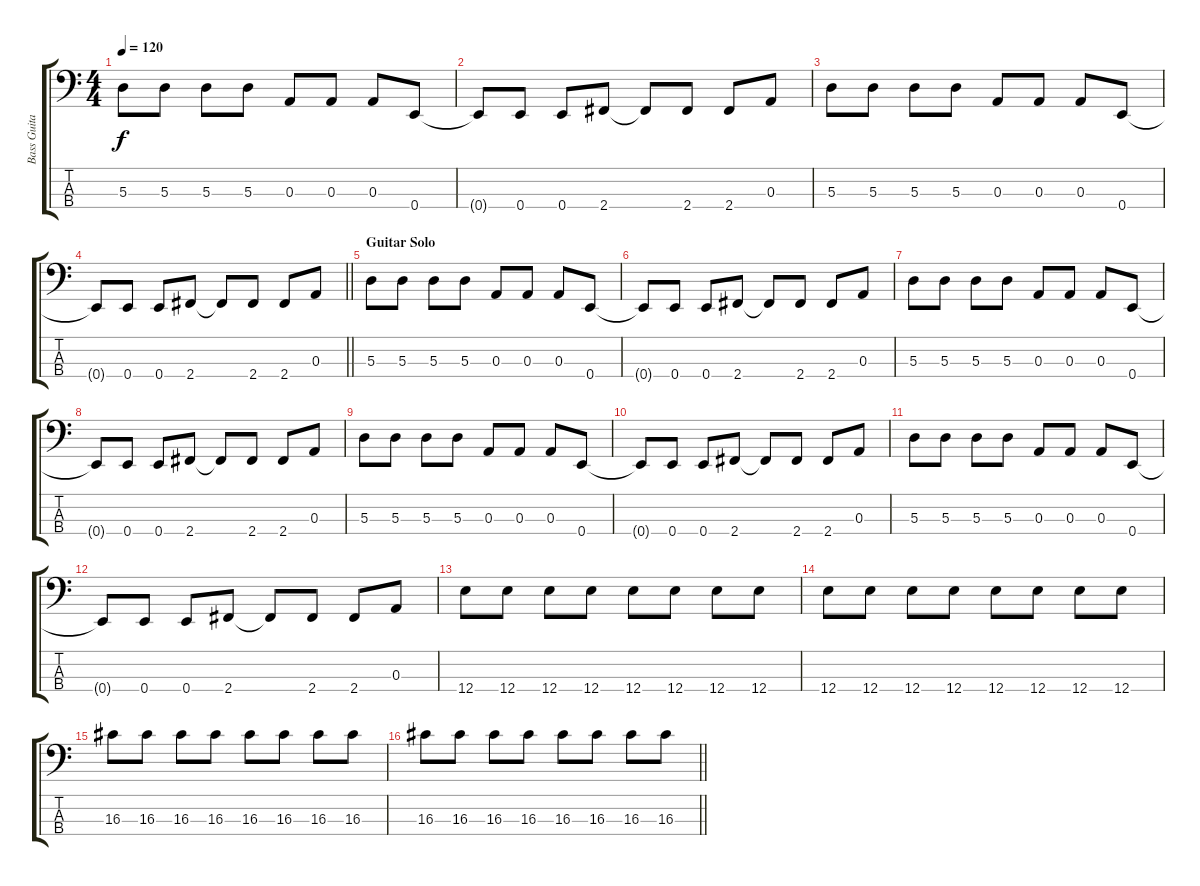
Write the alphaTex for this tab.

\track ("Bass Guitar" "Bass Guita") {instrument electricbasspick}
\staff {score tabs}
\tuning (G2 D2 A1 E1) {hide}
\ts (4 4)
\tempo 120
\clef f4
\ks c
5.3.8{dy f} 5.3.8 5.3.8 5.3.8 0.3.8 0.3.8 0.3.8 0.4.8 |
0.4{t}.8 0.4.8 0.4.8 2.4.8 2.4{t}.8 2.4.8 2.4.8 0.3.8 |
5.3.8 5.3.8 5.3.8 5.3.8 0.3.8 0.3.8 0.3.8 0.4.8 |
\barLineRight lightlight
0.4{t}.8 0.4.8 0.4.8 2.4.8 2.4{t}.8 2.4.8 2.4.8 0.3.8 |
\section ("" "Guitar Solo")
5.3.8 5.3.8 5.3.8 5.3.8 0.3.8 0.3.8 0.3.8 0.4.8 |
0.4{t}.8 0.4.8 0.4.8 2.4.8 2.4{t}.8 2.4.8 2.4.8 0.3.8 |
5.3.8 5.3.8 5.3.8 5.3.8 0.3.8 0.3.8 0.3.8 0.4.8 |
0.4{t}.8 0.4.8 0.4.8 2.4.8 2.4{t}.8 2.4.8 2.4.8 0.3.8 |
5.3.8 5.3.8 5.3.8 5.3.8 0.3.8 0.3.8 0.3.8 0.4.8 |
0.4{t}.8 0.4.8 0.4.8 2.4.8 2.4{t}.8 2.4.8 2.4.8 0.3.8 |
5.3.8 5.3.8 5.3.8 5.3.8 0.3.8 0.3.8 0.3.8 0.4.8 |
0.4{t}.8 0.4.8 0.4.8 2.4.8 2.4{t}.8 2.4.8 2.4.8 0.3.8 |
12.4.8 12.4.8 12.4.8 12.4.8 12.4.8 12.4.8 12.4.8 12.4.8 |
12.4.8 12.4.8 12.4.8 12.4.8 12.4.8 12.4.8 12.4.8 12.4.8 |
16.3.8 16.3.8 16.3.8 16.3.8 16.3.8 16.3.8 16.3.8 16.3.8 |
\barLineRight lightlight
16.3.8 16.3.8 16.3.8 16.3.8 16.3.8 16.3.8 16.3.8 16.3.8
